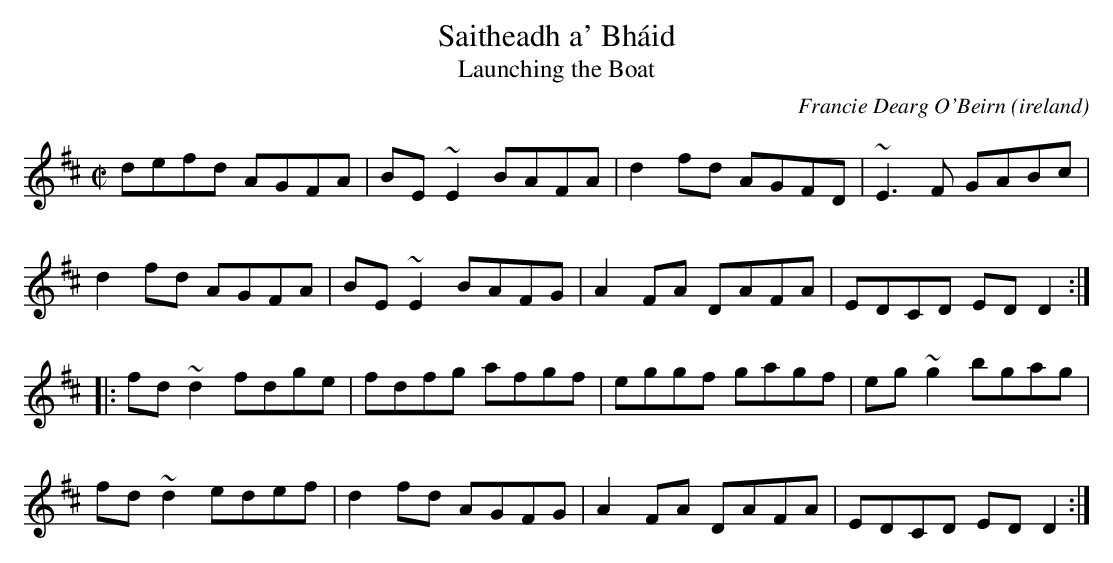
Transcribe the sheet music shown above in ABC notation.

X:1
T:Saitheadh a' Bh\'aid
T:Launching the Boat
O:ireland
C:Francie Dearg O'Beirn
M:C|
K:D
defd AGFA|BE~E2 BAFA|d2fd AGFD|~E3F GABc|
d2fd AGFA|BE~E2 BAFG|A2FA DAFA|EDCD EDD2:|
|:fd~d2 fdge|fdfg afgf|eggf gagf|eg~g2 bgag|
fd~d2 edef|d2fd AGFG|A2FA DAFA|EDCD EDD2:|
